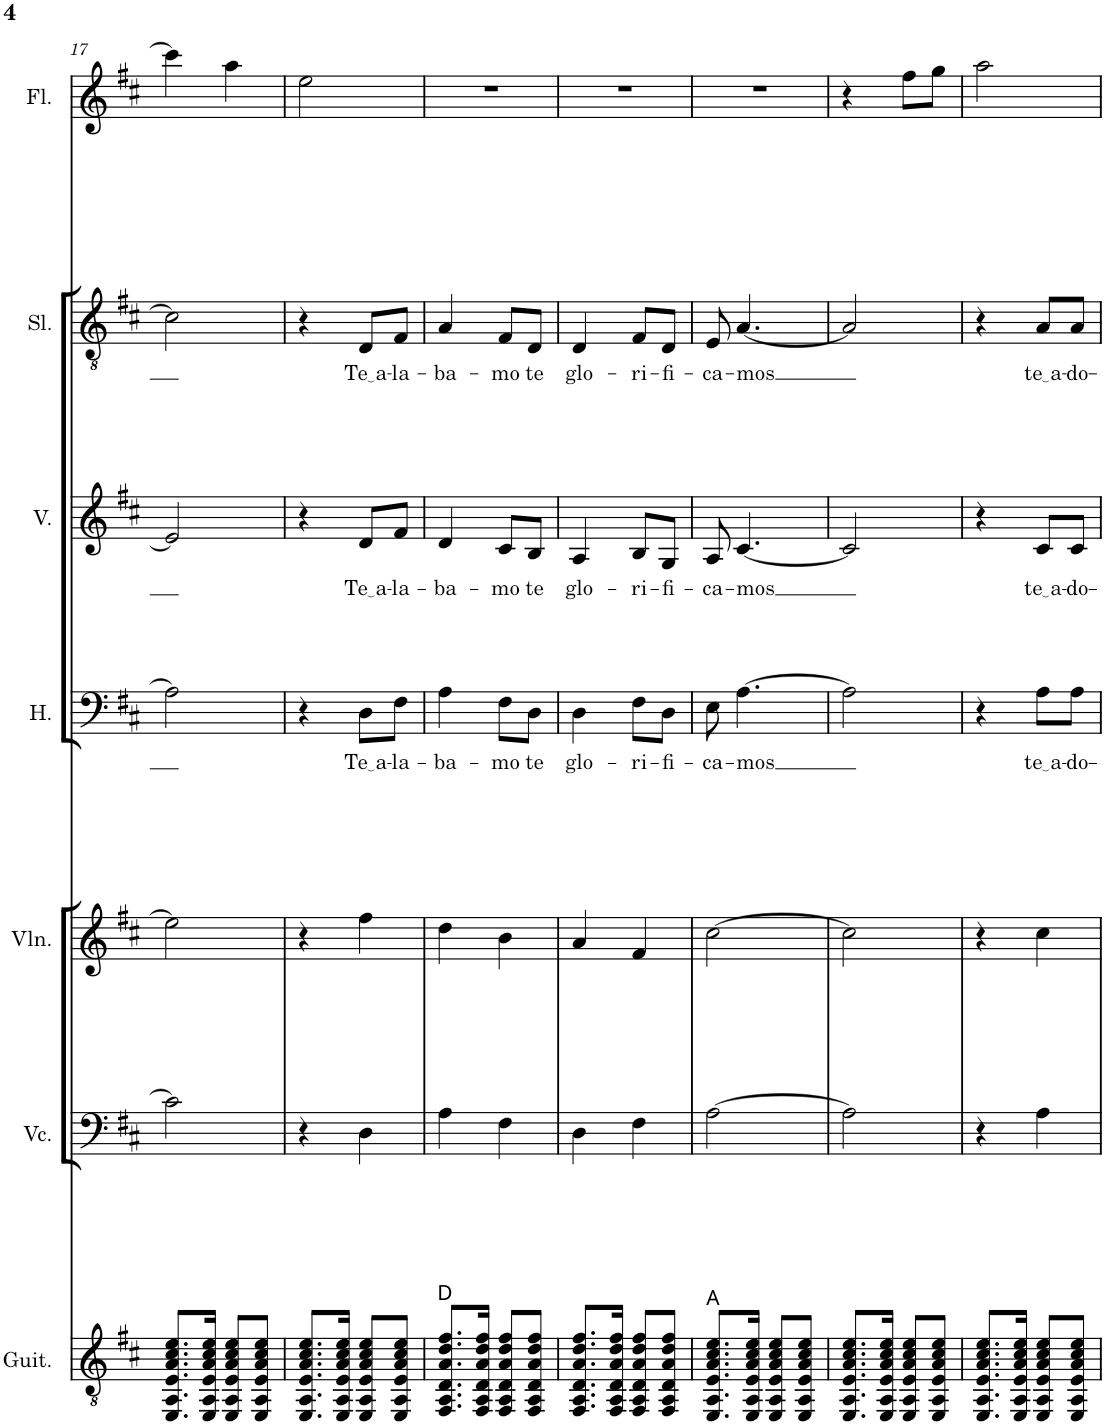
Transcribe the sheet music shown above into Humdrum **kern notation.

**kern	**harte	**kern	**kern	**kern	**text	**kern	**text	**kern	**text	**kern
*part7	*part7	*part6	*part5	*part4	*part4	*part3	*part3	*part2	*part2	*part1
*staff7	*	*staff6	*staff5	*staff4	*staff4	*staff3	*staff3	*staff2	*staff2	*staff1
*I"Guitarra clásica	*	*I"Violonchelo	*I"Violín	*I"Hombres	*	*I"Mujeres	*	*I"Solista	*	*I"Flauta
*I'Guit.	*	*I'Vc.	*I'Vln.	*I'H.	*	*	*	*I'Sl.	*	*I'Fl.
!!LO:PB:g=z
*clefGv2	*	*clefF4	*clefG2	*clefF4	*	*clefG2	*	*clefGv2	*	*clefG2
*k[f#c#]	*	*k[f#c#]	*k[f#c#]	*k[f#c#]	*	*k[f#c#]	*	*k[f#c#]	*	*k[f#c#]
*M2/4	*	*M2/4	*M2/4	*M2/4	*	*M2/4	*	*M2/4	*	*M2/4
=17	=17	=17	=17	=17	=17	=17	=17	=17	=17	=17
8.EE/ 8.AA/ 8.E/ 8.A/ 8.c#/ 8.e/L	.	2c#\]	2ee\]	2A\]	.	2e/]	.	2c#\]	.	4ccc#\]
16EE/ 16AA/ 16E/ 16A/ 16c#/ 16e/Jk	.	.	.	.	.	.	.	.	.	.
8EE/ 8AA/ 8E/ 8A/ 8c#/ 8e/L	.	.	.	.	.	.	.	.	.	4aa\
8EE/ 8AA/ 8E/ 8A/ 8c#/ 8e/J	.	.	.	.	.	.	.	.	.	.
=18	=18	=18	=18	=18	=18	=18	=18	=18	=18	=18
8.EE/ 8.AA/ 8.E/ 8.A/ 8.c#/ 8.e/L	.	4r	4r	4r	.	4r	.	4r	.	2ee\
16EE/ 16AA/ 16E/ 16A/ 16c#/ 16e/Jk	.	.	.	.	.	.	.	.	.	.
!	!	!	!	!	!LO:LY:b	!	!LO:LY:b	!	!LO:LY:b	!
8EE/ 8AA/ 8E/ 8A/ 8c#/ 8e/L	.	4D\	4ff#\	8D\L	Te a	8d/L	Te a	8D/L	Te a	.
!	!	!	!	!	!LO:LY:b	!	!LO:LY:b	!	!LO:LY:b	!
8EE/ 8AA/ 8E/ 8A/ 8c#/ 8e/J	.	.	.	8F#\J	-la-	8f#/J	-la-	8F#/J	-la-	.
=19	=19	=19	=19	=19	=19	=19	=19	=19	=19	=19
!	!	!	!	!	!LO:LY:b	!	!LO:LY:b	!	!LO:LY:b	!
8.FF#/ 8.AA/ 8.D/ 8.A/ 8.d/ 8.f#/L	D:maj	4A\	4dd\	4A\	-ba-	4d/	-ba-	4A/	-ba-	2r
16FF#/ 16AA/ 16D/ 16A/ 16d/ 16f#/Jk	.	.	.	.	.	.	.	.	.	.
!	!	!	!	!	!LO:LY:b	!	!LO:LY:b	!	!LO:LY:b	!
8FF#/ 8AA/ 8D/ 8A/ 8d/ 8f#/L	.	4F#\	4b\	8F#\L	-mo	8c#/L	-mo	8F#/L	-mo	.
!	!	!	!	!	!LO:LY:b	!	!LO:LY:b	!	!LO:LY:b	!
8FF#/ 8AA/ 8D/ 8A/ 8d/ 8f#/J	.	.	.	8D\J	te	8B/J	te	8D/J	te	.
=20	=20	=20	=20	=20	=20	=20	=20	=20	=20	=20
!	!	!	!	!	!LO:LY:b	!	!LO:LY:b	!	!LO:LY:b	!
8.FF#/ 8.AA/ 8.D/ 8.A/ 8.d/ 8.f#/L	.	4D\	4a/	4D\	glo-	4A/	glo-	4D/	glo-	2r
16FF#/ 16AA/ 16D/ 16A/ 16d/ 16f#/Jk	.	.	.	.	.	.	.	.	.	.
!	!	!	!	!	!LO:LY:b	!	!LO:LY:b	!	!LO:LY:b	!
8FF#/ 8AA/ 8D/ 8A/ 8d/ 8f#/L	.	4F#\	4f#/	8F#\L	-ri-	8B/L	-ri-	8F#/L	-ri-	.
!	!	!	!	!	!LO:LY:b	!	!LO:LY:b	!	!LO:LY:b	!
8FF#/ 8AA/ 8D/ 8A/ 8d/ 8f#/J	.	.	.	8D\J	-fi-	8G/J	-fi-	8D/J	-fi-	.
=21	=21	=21	=21	=21	=21	=21	=21	=21	=21	=21
!	!	!	!	!	!LO:LY:b	!	!LO:LY:b	!	!LO:LY:b	!
8.EE/ 8.AA/ 8.E/ 8.A/ 8.c#/ 8.e/L	A:maj	[2A\	[2cc#\	8E\	-ca-	8A/	-ca-	8E/	-ca-	2r
!	!	!	!	!	!LO:LY:b	!	!LO:LY:b	!	!LO:LY:b	!
.	.	.	.	[4.A\	-mos	[4.c#/	-mos	[4.A/	-mos	.
16EE/ 16AA/ 16E/ 16A/ 16c#/ 16e/Jk	.	.	.	.	.	.	.	.	.	.
8EE/ 8AA/ 8E/ 8A/ 8c#/ 8e/L	.	.	.	.	.	.	.	.	.	.
8EE/ 8AA/ 8E/ 8A/ 8c#/ 8e/J	.	.	.	.	.	.	.	.	.	.
=22	=22	=22	=22	=22	=22	=22	=22	=22	=22	=22
8.EE/ 8.AA/ 8.E/ 8.A/ 8.c#/ 8.e/L	.	2A\]	2cc#\]	2A\]	.	2c#/]	.	2A/]	.	4r
16EE/ 16AA/ 16E/ 16A/ 16c#/ 16e/Jk	.	.	.	.	.	.	.	.	.	.
8EE/ 8AA/ 8E/ 8A/ 8c#/ 8e/L	.	.	.	.	.	.	.	.	.	8ff#\L
8EE/ 8AA/ 8E/ 8A/ 8c#/ 8e/J	.	.	.	.	.	.	.	.	.	8gg\J
=23	=23	=23	=23	=23	=23	=23	=23	=23	=23	=23
8.EE/ 8.AA/ 8.E/ 8.A/ 8.c#/ 8.e/L	.	4r	4r	4r	.	4r	.	4r	.	2aa\
16EE/ 16AA/ 16E/ 16A/ 16c#/ 16e/Jk	.	.	.	.	.	.	.	.	.	.
!	!	!	!	!	!LO:LY:b	!	!LO:LY:b	!	!LO:LY:b	!
8EE/ 8AA/ 8E/ 8A/ 8c#/ 8e/L	.	4A\	4cc#\	8A\L	te a	8c#/L	te a	8A/L	te a	.
!	!	!	!	!	!LO:LY:b	!	!LO:LY:b	!	!LO:LY:b	!
8EE/ 8AA/ 8E/ 8A/ 8c#/ 8e/J	.	.	.	8A\J	-do-	8c#/J	-do-	8A/J	-do-	.
=	=	=	=	=	=	=	=	=	=	=
*-	*-	*-	*-	*-	*-	*-	*-	*-	*-	*-
